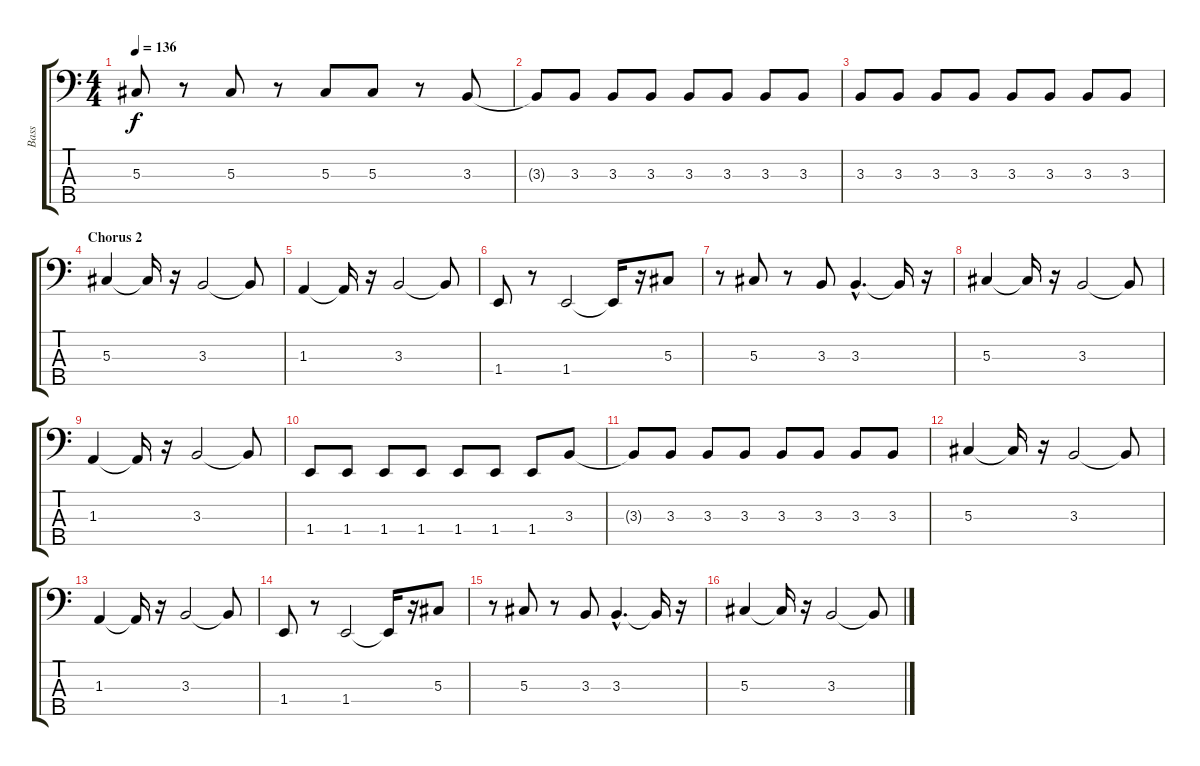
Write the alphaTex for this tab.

\track ("Bass" "Bass") {instrument electricbasspick}
\staff {score tabs}
\tuning (Gb2 Db2 Ab1 Eb1 Bb0) {hide}
\ts (4 4)
\tempo 136
\clef f4
\ks c
5.3.8{dy f} r.8 5.3.8 r.8 5.3.8 5.3.8 r.8 3.3.8 |
3.3{t}.8 3.3.8 3.3.8 3.3.8 3.3.8 3.3.8 3.3.8 3.3.8 |
3.3.8 3.3.8 3.3.8 3.3.8 3.3.8 3.3.8 3.3.8 3.3.8 |
\section ("" "Chorus 2")
5.3.4 5.3{t}.16 r.16 3.3.2 3.3{t}.8 |
1.3.4 1.3{t}.16 r.16 3.3.2 3.3{t}.8 |
1.4.8 r.8 1.4.2 1.4{t}.16 r.16 5.3.8 |
r.8 5.3.8 r.8 3.3.8 3.3{hac}.4{d} 3.3{t}.16 r.16 |
5.3.4 5.3{t}.16 r.16 3.3.2 3.3{t}.8 |
1.3.4 1.3{t}.16 r.16 3.3.2 3.3{t}.8 |
1.4.8 1.4.8 1.4.8 1.4.8 1.4.8 1.4.8 1.4.8 3.3.8 |
3.3{t}.8 3.3.8 3.3.8 3.3.8 3.3.8 3.3.8 3.3.8 3.3.8 |
5.3.4 5.3{t}.16 r.16 3.3.2 3.3{t}.8 |
1.3.4 1.3{t}.16 r.16 3.3.2 3.3{t}.8 |
1.4.8 r.8 1.4.2 1.4{t}.16 r.16 5.3.8 |
r.8 5.3.8 r.8 3.3.8 3.3{hac}.4{d} 3.3{t}.16 r.16 |
5.3.4 5.3{t}.16 r.16 3.3.2 3.3{t}.8
